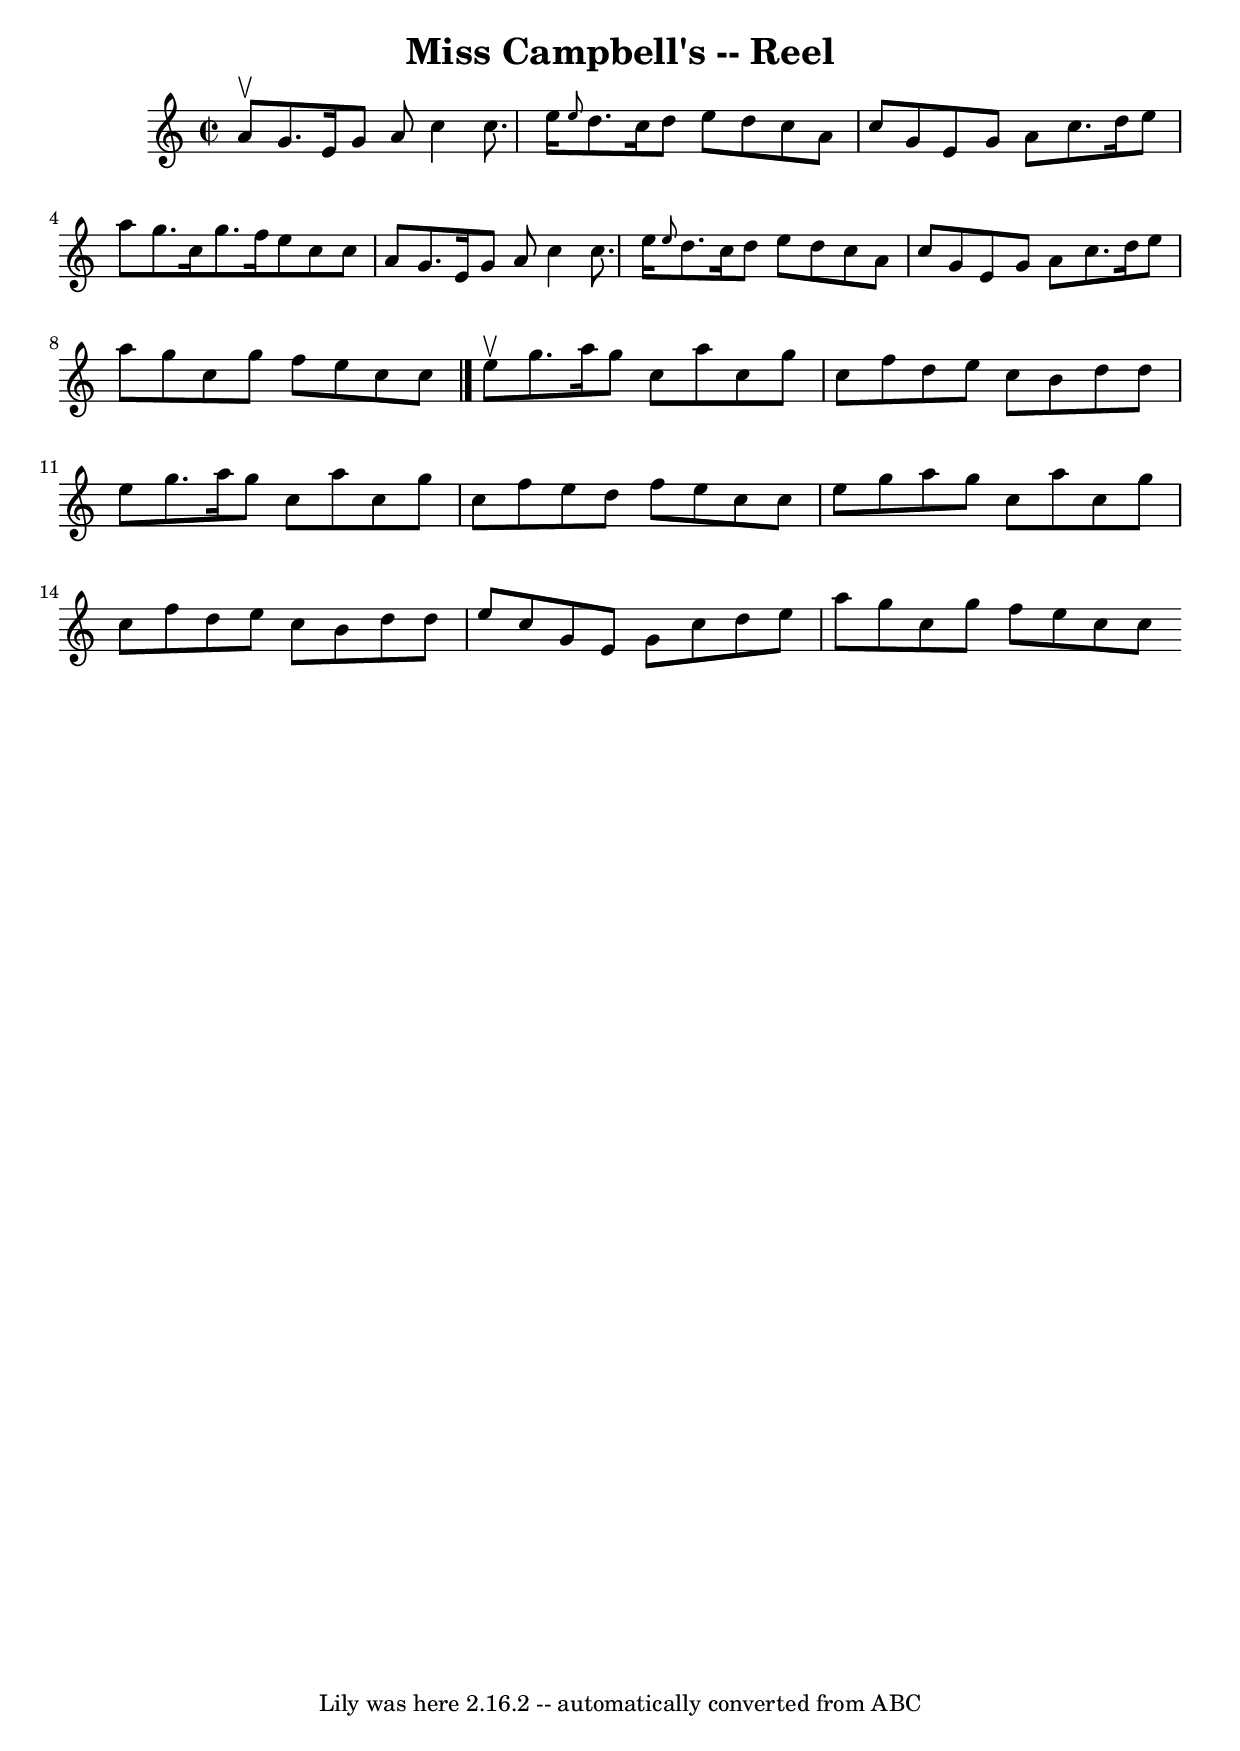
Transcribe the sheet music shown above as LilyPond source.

\version "2.16.2"
\include "Mammoth.ily"
\header {
  %% book = "Ryan's Mammoth Collection"
  crossRefNumber = "1"
  footnotes = "\\\\140"
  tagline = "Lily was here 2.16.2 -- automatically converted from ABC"
  title = "Miss Campbell's -- Reel"

}
voicedefault =  {


  \override Staff.TimeSignature #'style = #'C
  \time 2/2    \key c \major a'8^\upbow   |
  g'8. e'16 g'8 a'8 c''4 c''8. e''16     |
  \grace { e''8   	 } d''8. c''16 d''8 e''8 d''8 c''8 a'8 c''8      |
  g'8 e'8 g'8 a'8 c''8. d''16 e''8 a''8     |
  g''8. c''16 g''8. f''16 e''8 c''8 c''8 a'8     |
  g'8. e'16 g'8 a'8 c''4 c''8. e''16     |
  \grace { e''8   	 } d''8. c''16 d''8 e''8 d''8 c''8 a'8 c''8      |
  g'8 e'8 g'8 a'8 c''8. d''16 e''8 a''8     |
  g''8 c''8 g''8 f''8 e''8 c''8 c''8    \bar "|." e''8^\upbow  |
  g''8. a''16 g''8 c''8 a''8 c''8 g''8 c''8     |
  f''8 d''8 e''8 c''8 b'8 d''8 d''8 e''8     |
  g''8. a''16 g''8 c''8 a''8 c''8 g''8 c''8     |
  f''8 e''8 d''8 f''8 e''8 c''8 c''8 e''8     |
  g''8 a''8 g''8 c''8 a''8 c''8 g''8 c''8     |
  f''8 d''8 e''8 c''8 b'8 d''8 d''8 e''8     |
  c''8 g'8 e'8 g'8 c''8 d''8 e''8 a''8     |
  g''8 c''8 g''8 f''8 e''8 c''8 c''8    \bar " |."   

}

\score{
  <<

    \context Staff="default"
    {
      \voicedefault 
      
 }

  >>
  \layout {
    
 }
  \midi {
 }

}
